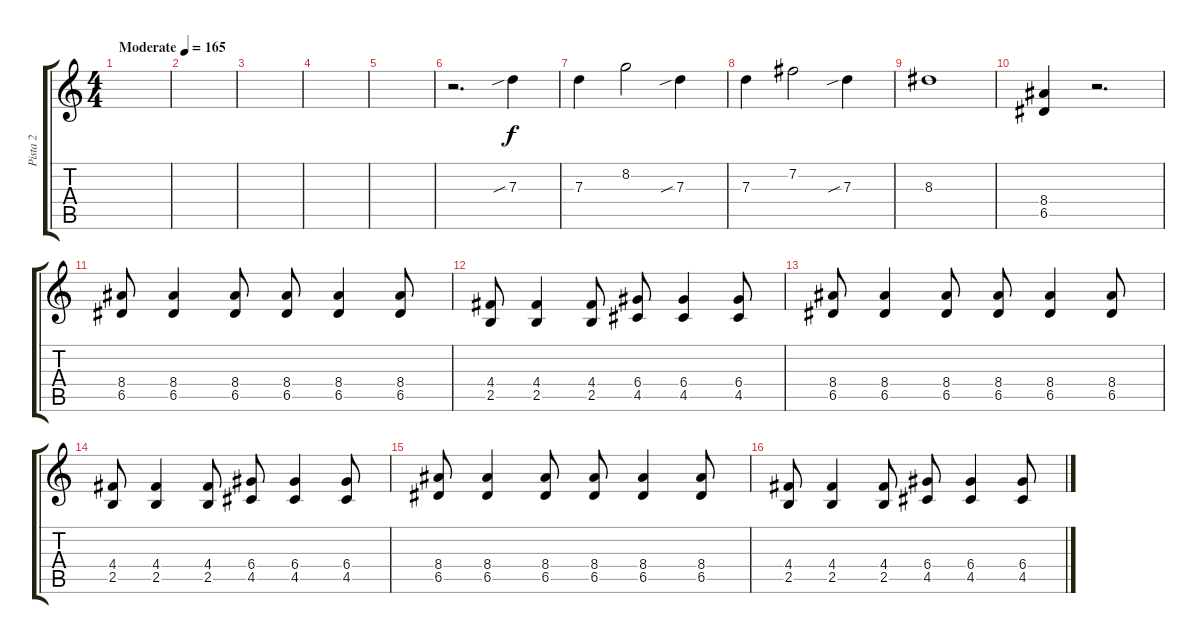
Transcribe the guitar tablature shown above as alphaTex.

\track ("Pista 2" "Pista 2") {instrument overdrivenguitar}
\staff {score tabs}
\tuning (E4 B3 G3 D3 A2 E2) {hide}
\ts (4 4)
\tempo (165 "Moderate")
\clef g2
\ks c
|
|
|
|
|
r.2{d} 7.3{sib}.4 |
7.3.4 8.2.2 7.3{sib}.4 |
7.3.4 7.2.2 7.3{sib}.4 |
8.3.1 |
(8.4 6.5).4 r.2{d} |
(8.4 6.5).8 (8.4 6.5).4 (8.4 6.5).8 (8.4 6.5).8 (8.4 6.5).4 (8.4 6.5).8 |
(4.4 2.5).8 (4.4 2.5).4 (4.4 2.5).8 (6.4 4.5).8 (6.4 4.5).4 (6.4 4.5).8 |
(8.4 6.5).8 (8.4 6.5).4 (8.4 6.5).8 (8.4 6.5).8 (8.4 6.5).4 (8.4 6.5).8 |
(4.4 2.5).8 (4.4 2.5).4 (4.4 2.5).8 (6.4 4.5).8 (6.4 4.5).4 (6.4 4.5).8 |
(8.4 6.5).8 (8.4 6.5).4 (8.4 6.5).8 (8.4 6.5).8 (8.4 6.5).4 (8.4 6.5).8 |
(4.4 2.5).8 (4.4 2.5).4 (4.4 2.5).8 (6.4 4.5).8 (6.4 4.5).4 (6.4 4.5).8
